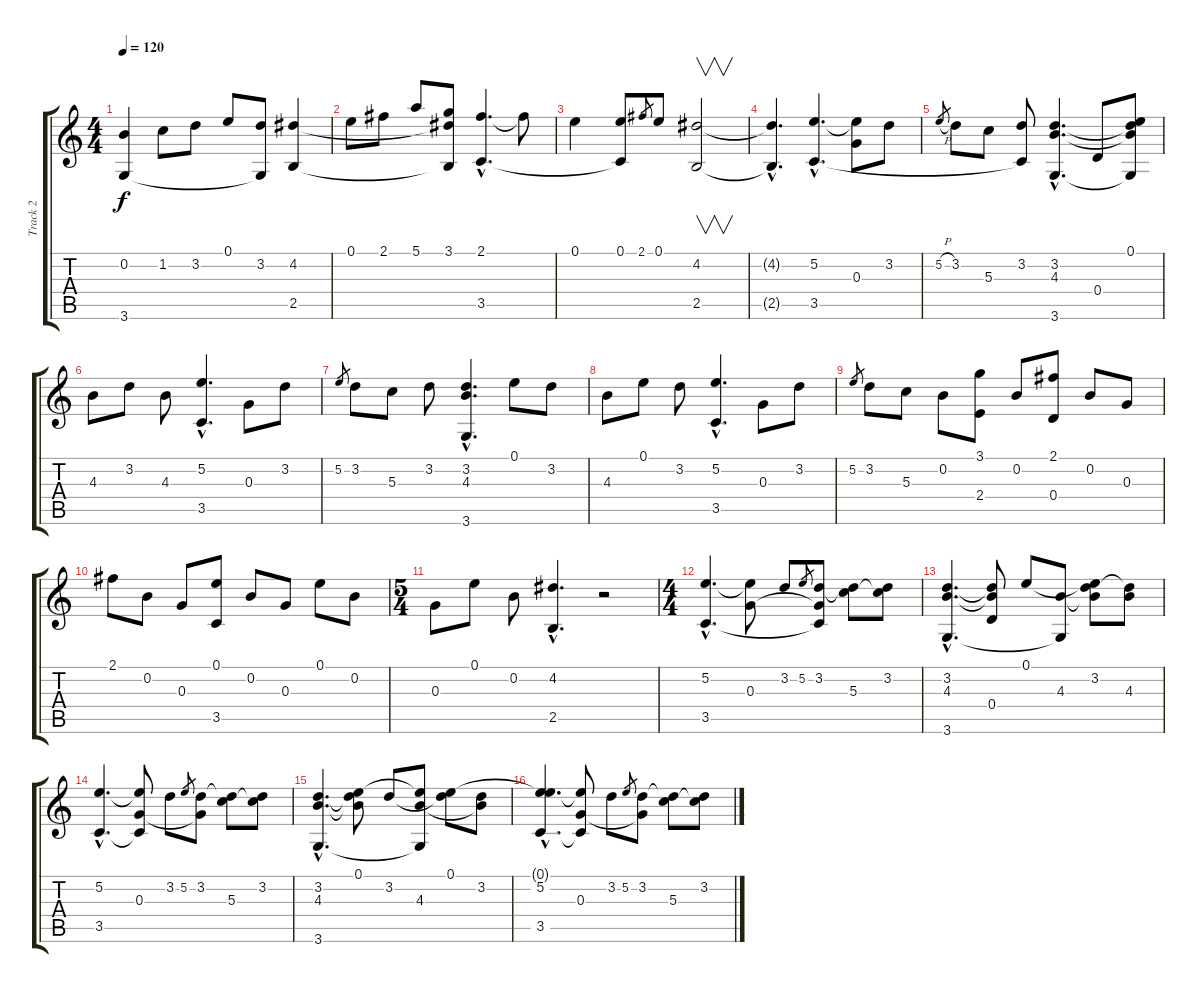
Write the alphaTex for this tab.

\track ("Track 2" "Track 2") {instrument acousticguitarnylon}
\staff {score tabs}
\tuning (E4 B3 G3 D3 A2 E2) {hide}
\ts (4 4)
\tempo 120
\clef g2
\ks c
(0.2 3.6).4{dy f instrument acousticguitarnylon} 1.2.8 3.2.8 0.1.8 (3.2 3.6{t}).8 (4.2 2.5).4 |
0.1.8 2.1.8 5.1.8 (3.1 4.2{t} 2.5{t}).8 (2.1{hac} 3.5{hac}).4{d} 2.1{t}.8 |
0.1.4 (0.1 3.5{t}).8 2.1.8{gr} 0.1.8 (4.2 2.5).2{v} |
(4.2{hac t} 2.5{hac t}).4{d} (5.2{hac} 3.5{hac}).4{d} (5.2{t} 0.3).8 3.2.8 |
5.2{h}.8{gr} 3.2.8 5.3.8 (3.2 3.5{t}).8 (3.2{hac} 4.3{hac} 3.6{hac}).4{d} 0.4.8 (0.1 3.2{t} 4.3{t} 3.6{t}).8 |
4.3.8 3.2.8 4.3.8 (5.2{hac} 3.5{hac}).4{d} 0.3.8 3.2.8 |
5.2.8{gr} 3.2.8 5.3.8 3.2.8 (3.2{hac} 4.3{hac} 3.6{hac}).4{d} 0.1.8 3.2.8 |
4.3.8 0.1.8 3.2.8 (5.2{hac} 3.5{hac}).4{d} 0.3.8 3.2.8 |
5.2.8{gr} 3.2.8 5.3.8 0.2.8 (3.1 2.4).8 0.2.8 (2.1 0.4).8 0.2.8 0.3.8 |
2.1.8 0.2.8 0.3.8 (0.1 3.5).8 0.2.8 0.3.8 0.1.8 0.2.8 |
\ts (5 4)
0.3.8 0.1.8 0.2.8 (4.2{hac} 2.5{hac}).4{d} r.2 |
\ts (4 4)
(5.2{hac} 3.5{hac}).4{d} (5.2{t} 0.3).8 3.2.8 5.2.8{gr} (3.2 0.3{t} 3.5{t}).8 (3.2{t} 5.3).8 (3.2 5.3{t}).8 |
(3.2{hac} 4.3{hac} 3.6{hac}).4{d} (3.2{t} 4.3{t} 0.4).8 0.1.8 (4.3 3.6{t}).8 (0.1{t} 3.2 4.3{t}).8 (3.2{t} 4.3).8 |
(5.2{hac} 3.5{hac}).4{d} (5.2{t} 0.3 3.5{t}).8 3.2.8 5.2.8{gr} (3.2 0.3{t}).8 (3.2{t} 5.3).8 (3.2 5.3{t}).8 |
(3.2{hac} 4.3{hac} 3.6{hac}).4{d} (0.1 3.2{t} 4.3{t}).8 3.2.8 (0.1{t} 4.3 3.6{t}).8 (0.1 3.2{t}).8 (3.2 4.3{t}).8 |
(0.1{hac t} 5.2{hac} 3.5{hac}).4{d} (5.2{t} 0.3 3.5{t}).8 3.2.8 5.2.8{gr} (3.2 0.3{t}).8 (3.2{t} 5.3).8 (3.2 5.3{t}).8
